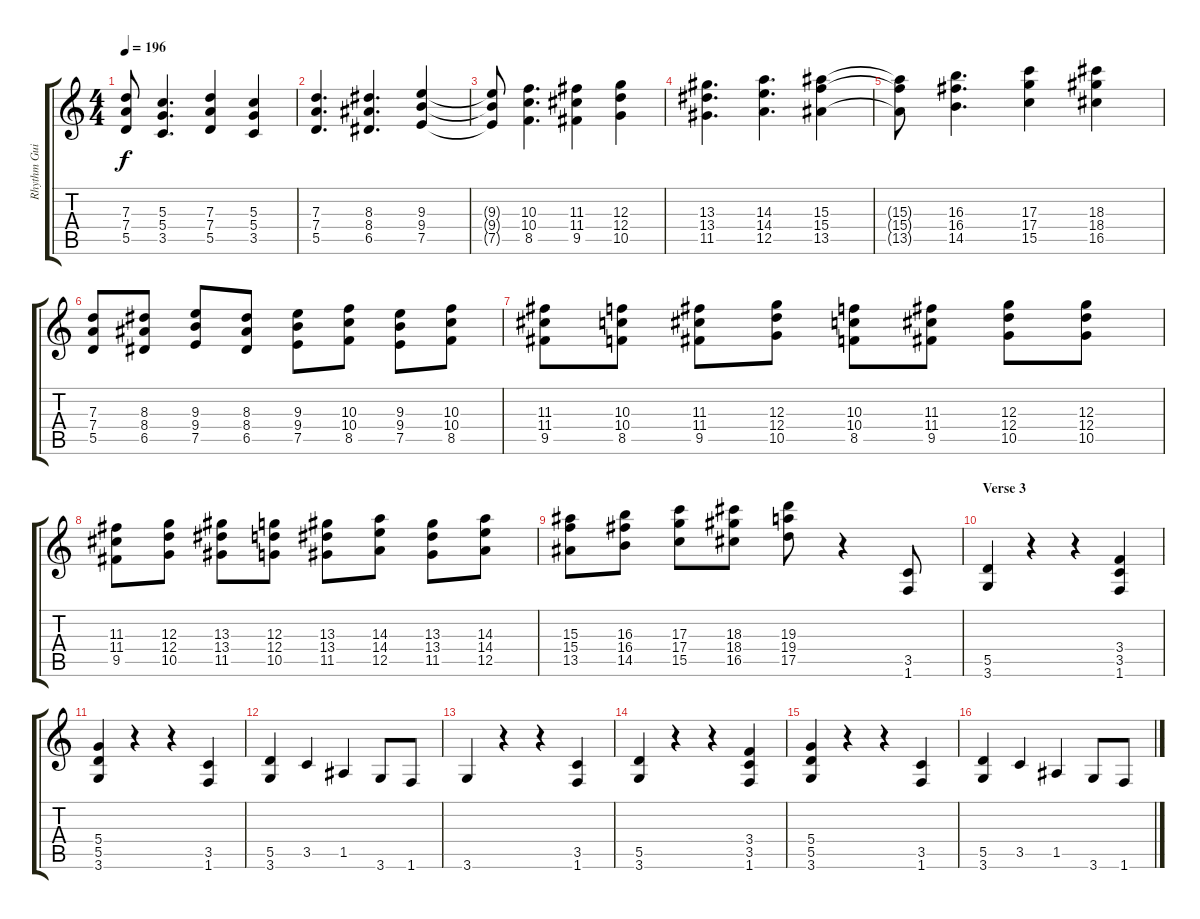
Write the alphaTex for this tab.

\track ("Rhythm Guitar (R. Blackmore)" "Rhythm Gui") {instrument overdrivenguitar}
\staff {score tabs}
\tuning (E4 B3 G3 D3 A2 E2) {hide}
\ts (4 4)
\tempo 196
\clef g2
\ks c
(7.3{t} 7.4{t} 5.5{t}).8{dy f} (5.3 5.4 3.5).4{d} (7.3 7.4 5.5).4 (5.3 5.4 3.5).4 |
(7.3 7.4 5.5).4{d} (8.3 8.4 6.5).4{d} (9.3 9.4 7.5).4 |
(9.3{t} 9.4{t} 7.5{t}).8 (10.3 10.4 8.5).4{d} (11.3 11.4 9.5).4 (12.3 12.4 10.5).4 |
(13.3 13.4 11.5).4{d} (14.3 14.4 12.5).4{d} (15.3 15.4 13.5).4 |
(15.3{t} 15.4{t} 13.5{t}).8 (16.3 16.4 14.5).4{d} (17.3 17.4 15.5).4 (18.3 18.4 16.5).4 |
(7.3 7.4 5.5).8 (8.3 8.4 6.5).8 (9.3 9.4 7.5).8 (8.3 8.4 6.5).8 (9.3 9.4 7.5).8 (10.3 10.4 8.5).8 (9.3 9.4 7.5).8 (10.3 10.4 8.5).8 |
(11.3 11.4 9.5).8 (10.3 10.4 8.5).8 (11.3 11.4 9.5).8 (12.3 12.4 10.5).8 (10.3 10.4 8.5).8 (11.3 11.4 9.5).8 (12.3 12.4 10.5).8 (12.3 12.4 10.5).8 |
(11.3 11.4 9.5).8 (12.3 12.4 10.5).8 (13.3 13.4 11.5).8 (12.3 12.4 10.5).8 (13.3 13.4 11.5).8 (14.3 14.4 12.5).8 (13.3 13.4 11.5).8 (14.3 14.4 12.5).8 |
(15.3 15.4 13.5).8 (16.3 16.4 14.5).8 (17.3 17.4 15.5).8 (18.3 18.4 16.5).8 (19.3 19.4 17.5).8 r.4 (3.5 1.6).8 |
\section ("" "Verse 3")
(5.5 3.6).4 r.4 r.4 (3.4 3.5 1.6).4 |
(5.4 5.5 3.6).4 r.4 r.4 (3.5 1.6).4 |
(5.5 3.6).4 3.5.4 1.5.4 3.6.8 1.6.8 |
3.6.4 r.4 r.4 (3.5 1.6).4 |
(5.5 3.6).4 r.4 r.4 (3.4 3.5 1.6).4 |
(5.4 5.5 3.6).4 r.4 r.4 (3.5 1.6).4 |
(5.5 3.6).4 3.5.4 1.5.4 3.6.8 1.6.8
